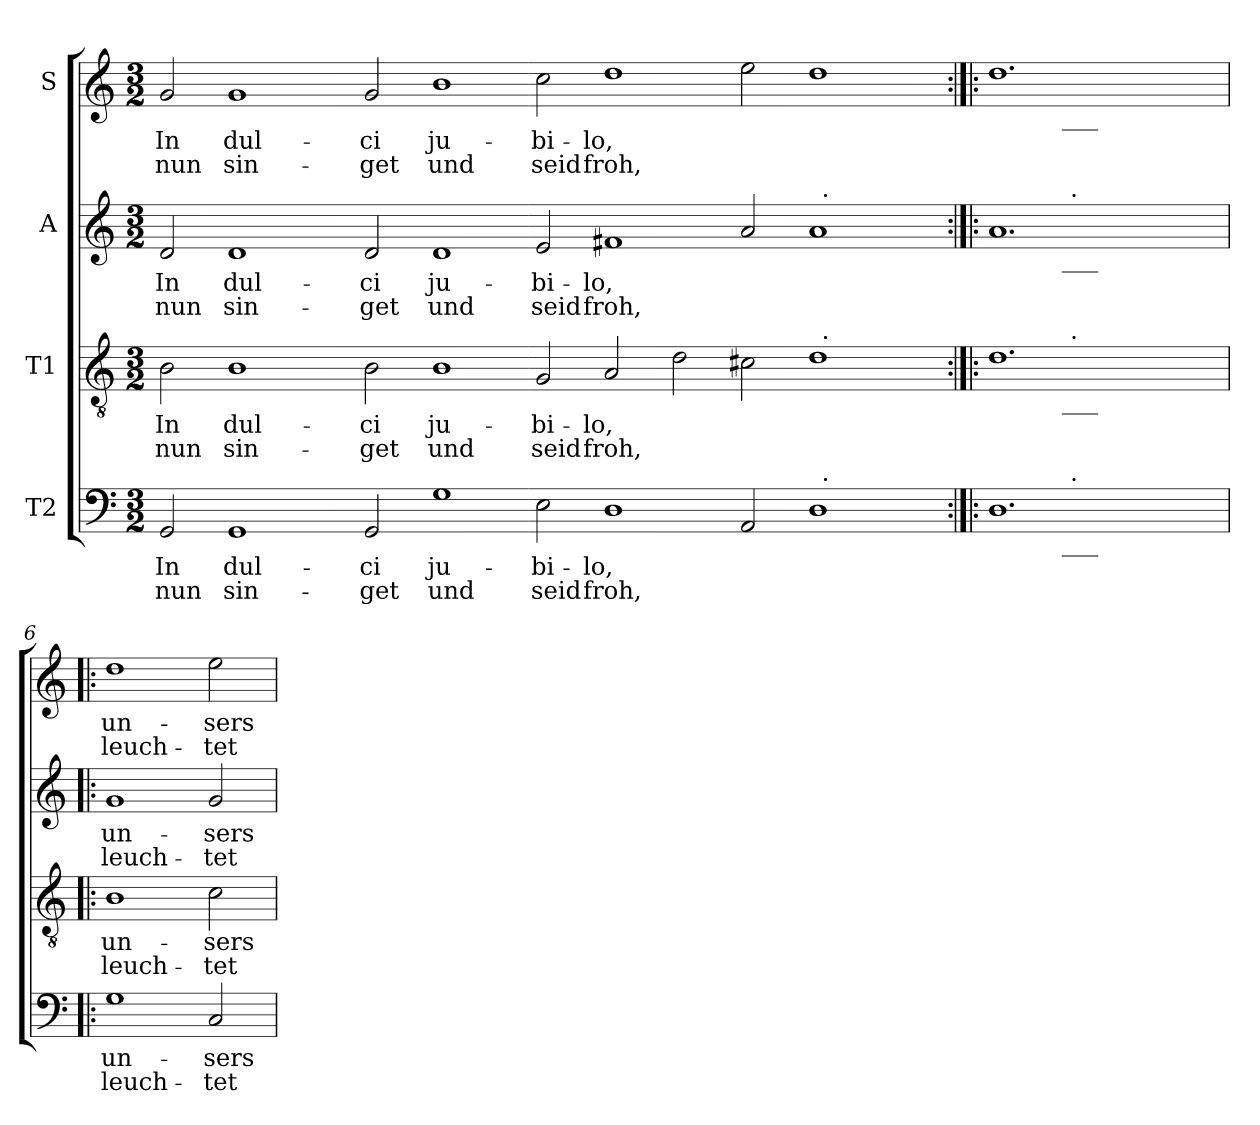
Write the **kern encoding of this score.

**kern	**text	**text	**kern	**text	**text	**kern	**text	**text	**kern	**text	**text
*part4	*part4	*part4	*part3	*part3	*part3	*part2	*part2	*part2	*part1	*part1	*part1
*staff4	*staff4	*staff4	*staff3	*staff3	*staff3	*staff2	*staff2	*staff2	*staff1	*staff1	*staff1
*I"T2	*	*	*I"T1	*	*	*I"A	*	*	*I"S	*	*
!!LO:PB:g=z
*stria5	*	*	*stria5	*	*	*stria5	*	*	*stria5	*	*
*clefF4	*	*	*clefGv2	*	*	*clefG2	*	*	*clefG2	*	*
*M3/2	*	*	*M3/2	*	*	*M3/2	*	*	*M3/2	*	*
=1	=1	=1	=1	=1	=1	=1	=1	=1	=1	=1	=1
!LO:TX:b:t=1.	!	!	!	!	!	!	!	!	!	!	!
!	!LO:LY:b:cj	!LO:LY:b:cj	!	!LO:LY:b:cj	!LO:LY:b:cj	!	!LO:LY:b:cj	!LO:LY:b:cj	!	!LO:LY:b:cj	!LO:LY:b:cj
*^	*	*	*^	*	*	*^	*	*	*	*	*
2GG/	1ryy	In	nun	2B\	1ryy	In	nun	2d/	1ryy	In	nun	2g/	In	nun
!	!	!LO:LY:b:cj	!LO:LY:b:cj	!	!	!LO:LY:b:cj	!LO:LY:b:cj	!	!	!LO:LY:b:cj	!LO:LY:b:cj	!	!LO:LY:b:cj	!LO:LY:b:cj
1GG	.	dul-	-sin-	1B	.	dul-	-sin-	1d	.	dul-	-sin-	1g	dul-	-sin-
.	1ryy	.	.	.	1ryy	.	.	.	1ryy	.	.	.	.	.
!	!	!LO:LY:b:cj	!LO:LY:b:cj	!	!	!LO:LY:b:cj	!LO:LY:b:cj	!	!	!LO:LY:b:cj	!LO:LY:b:cj	!	!LO:LY:b:cj	!LO:LY:b:cj
2GG/	.	-ci	get	2B\	.	-ci	get	2d/	.	-ci	get	2g/	-ci	get
!	!	!LO:LY:b:cj	!LO:LY:b:cj	!	!	!LO:LY:b:cj	!LO:LY:b:cj	!	!	!LO:LY:b:cj	!LO:LY:b:cj	!	!LO:LY:b:cj	!LO:LY:b:cj
1G	1ryy	ju-	-und	1B	1ryy	ju-	-und	1d	1ryy	ju-	-und	1b	ju-	-und
!	!	!LO:LY:b:cj	!LO:LY:b:cj	!	!	!LO:LY:b:cj	!LO:LY:b:cj	!	!	!LO:LY:b:cj	!LO:LY:b:cj	!	!LO:LY:b:cj	!LO:LY:b:cj
2E\	1ryy	bi-	-seid	2G/	1ryy	bi-	-seid	2e/	1ryy	bi-	-seid	2cc\	bi-	-seid
!	!	!LO:LY:b:cj	!LO:LY:b:cj	!	!	!LO:LY:b:cj	!LO:LY:b:cj	!	!	!LO:LY:b:cj	!LO:LY:b:cj	!	!LO:LY:b:cj	!LO:LY:b:cj
1D	.	lo,	froh,	2A/	.	lo,	froh,	1f#X	.	lo,	froh,	1dd	lo,	froh,
.	1ryy	.	.	2d\	1ryy	.	.	.	1ryy	.	.	.	.	.
2AA/	.	.	.	2c#X\	.	.	.	2a/	.	.	.	2ee\	.	.
1D>	32ryy	.	.	1d>	32ryy	.	.	1a>	32ryy	.	.	1dd>	.	.
!	!	!	!	!	!	!	!	!	!LO:TX:a:t=.	!	!	!	!	!
!	!	!	!	!	!LO:TX:a:t=.	!	!	!	!	!	!	!	!	!
!	!LO:TX:a:t=.	!	!	!	!	!	!	!	!	!	!	!	!	!
.	2ryy	.	.	.	2ryy	.	.	.	2ryy	.	.	.	.	.
.	4...ryy	.	.	.	4...ryy	.	.	.	4...ryy	.	.	.	.	.
=2:|!|:	=2:|!|:	=2:|!|:	=2:|!|:	=2:|!|:	=2:|!|:	=2:|!|:	=2:|!|:	=2:|!|:	=2:|!|:	=2:|!|:	=2:|!|:	=2:|!|:	=2:|!|:	=2:|!|:
*	*^	*	*	*	*^	*	*	*	*^	*	*	*^	*	*
1.D	4ryy	4ryy	.	.	1.d	4ryy	4ryy	.	.	1.a	4ryy	4ryy	.	.	1.dd	4ryy	.	.
.	16ryy	16.ryy	.	.	.	16ryy	16.ryy	.	.	.	16ryy	16.ryy	.	.	.	16ryy	.	.
.	64ryy	.	.	.	.	64ryy	.	.	.	.	64ryy	.	.	.	.	64ryy	.	.
!	!	!	!	!	!	!	!	!	!	!	!	!	!	!	!	!LO:TX:b:t=___	!	!
!	!	!	!	!	!	!	!	!	!	!	!LO:TX:b:t=___	!	!	!	!	!	!	!
!	!	!	!	!	!	!LO:TX:b:t=___	!	!	!	!	!	!	!	!	!	!	!	!
!	!LO:TX:b:t=___	!	!	!	!	!	!	!	!	!	!	!	!	!	!	!	!	!
.	1ryy	.	.	.	.	1ryy	.	.	.	.	1ryy	.	.	.	.	1ryy	.	.
!	!	!	!	!	!	!	!	!	!	!	!	!LO:TX:a:t=.	!	!	!	!	!	!
!	!	!	!	!	!	!	!LO:TX:a:t=.	!	!	!	!	!	!	!	!	!	!	!
!	!	!LO:TX:a:t=.	!	!	!	!	!	!	!	!	!	!	!	!	!	!	!	!
.	.	1ryy	.	.	.	.	1ryy	.	.	.	.	1ryy	.	.	.	.	.	.
.	8ryy	.	.	.	.	8ryy	.	.	.	.	8ryy	.	.	.	.	8ryy	.	.
.	.	8ryy	.	.	.	.	8ryy	.	.	.	.	8ryy	.	.	.	.	.	.
.	32.ryy	.	.	.	.	32.ryy	.	.	.	.	32.ryy	.	.	.	.	32.ryy	.	.
.	.	32ryy	.	.	.	.	32ryy	.	.	.	.	32ryy	.	.	.	.	.	.
=6!|:	=6!|:	=6!|:	=6!|:	=6!|:	=6!|:	=6!|:	=6!|:	=6!|:	=6!|:	=6!|:	=6!|:	=6!|:	=6!|:	=6!|:	=6!|:	=6!|:	=6!|:	=6!|:
!	!	!	!LO:LY:b:cj	!LO:LY:b:cj	!	!	!	!LO:LY:b:cj	!LO:LY:b:cj	!	!	!	!LO:LY:b:cj	!LO:LY:b:cj	!	!	!LO:LY:b:cj	!LO:LY:b:cj
*v	*v	*v	*	*	*	*	*	*	*	*v	*v	*v	*	*	*v	*v	*	*
*	*	*	*v	*v	*v	*	*	*	*	*	*	*	*
1G	un-	-leuch-	1B	un-	-leuch-	1g	un-	-leuch-	1dd	un-	-leuch-
!	!LO:LY:b:cj	!LO:LY:b:cj	!	!LO:LY:b:cj	!LO:LY:b:cj	!	!LO:LY:b:cj	!LO:LY:b:cj	!	!LO:LY:b:cj	!LO:LY:b:cj
2C/	-sers	tet	2c\	-sers	tet	2g/	-sers	tet	2ee\	-sers	tet
=	=	=	=	=	=	=	=	=	=	=	=
*-	*-	*-	*-	*-	*-	*-	*-	*-	*-	*-	*-
